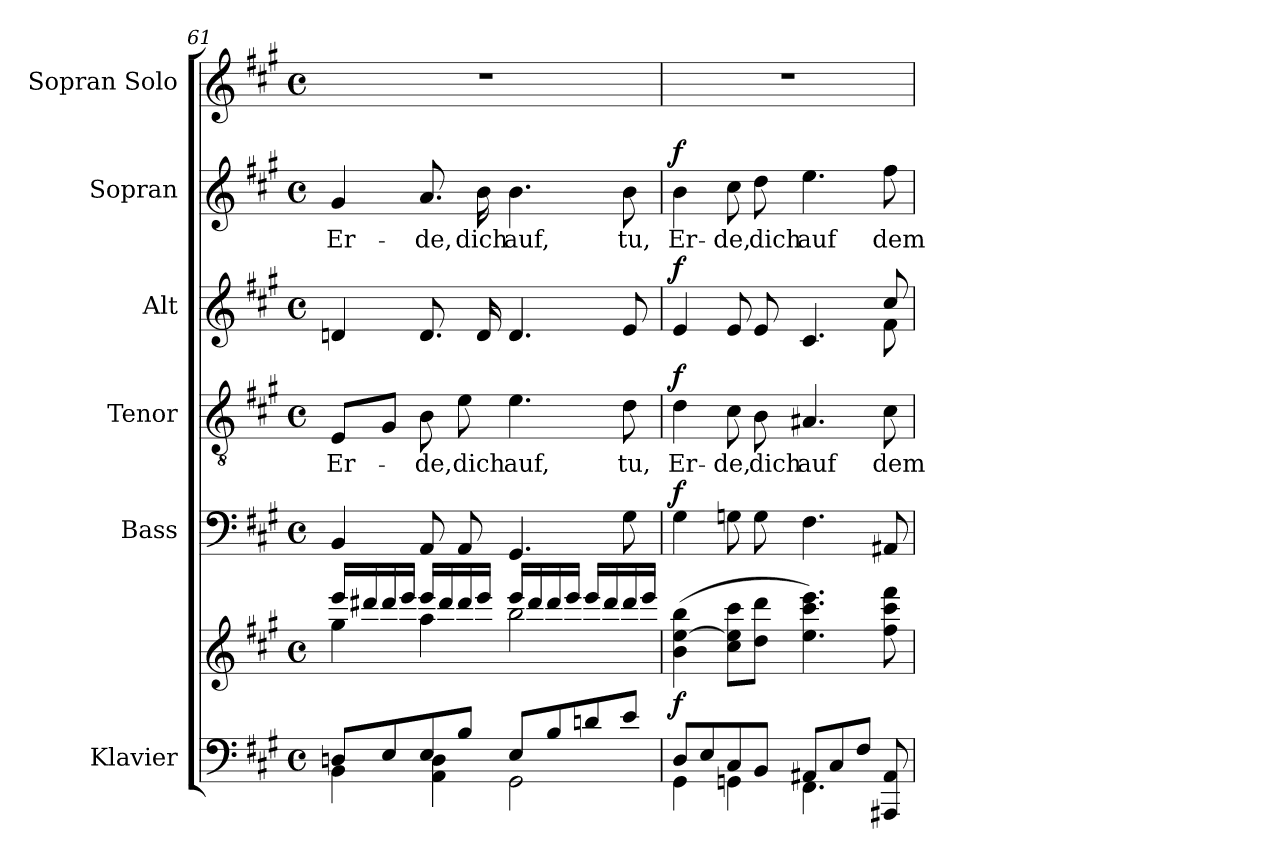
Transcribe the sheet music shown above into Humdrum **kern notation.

**kern	**kern	**dynam	**kern	**dynam	**kern	**text	**dynam	**kern	**dynam	**kern	**text	**dynam	**kern
*part6	*part6	*part6	*part5	*part5	*part4	*part4	*part4	*part3	*part3	*part2	*part2	*part2	*part1
*staff7	*staff6	*staff6/7	*staff5	*staff5	*staff4	*staff4	*staff4	*staff3	*staff3	*staff2	*staff2	*staff2	*staff1
*I"Klavier	*	*	*I"Bass	*	*I"Tenor	*	*	*I"Alt	*	*I"Sopran	*	*	*I"Sopran Solo
*	*	*	*I'B	*	*I'T	*	*	*I'A	*	*I'S	*	*	*
*clefF4	*clefG2	*	*clefF4	*	*clefGv2	*	*	*clefG2	*	*clefG2	*	*	*clefG2
*k[f#c#g#]	*k[f#c#g#]	*	*k[f#c#g#]	*	*k[f#c#g#]	*	*	*k[f#c#g#]	*	*k[f#c#g#]	*	*	*k[f#c#g#]
*M4/4	*M4/4	*	*M4/4	*	*M4/4	*	*	*M4/4	*	*M4/4	*	*	*M4/4
*met(c)	*met(c)	*	*met(c)	*	*met(c)	*	*	*met(c)	*	*met(c)	*	*	*met(c)
=61	=61	=61	=61	=61	=61	=61	=61	=61	=61	=61	=61	=61	=61
*^	*^	*	*	*	*	*	*	*	*	*	*	*	*
!	!	!	!	!	!	!	!	!LO:LY:b	!	!	!	!	!LO:LY:b	!	!
8Dn/L	4BB\	16eee/LL	4gg#\	.	4BB/	.	8E/L	Er-	.	4dn/	.	4g#/	Er-	.	1r
.	.	16ddd#X/	.	.	.	.	.	.	.	.	.	.	.	.	.
8E/	.	16ddd#/	.	.	.	.	8G#/J	.	.	.	.	.	.	.	.
.	.	16eee/JJ	.	.	.	.	.	.	.	.	.	.	.	.	.
!	!	!	!	!	!	!	!	!LO:LY:b	!	!	!	!	!LO:LY:b	!	!
8E/	4AA\ 4D\	16eee/LL	4aa\	.	8AA/	.	8B\	-de,	.	8.d/	.	8.a/	-de,	.	.
.	.	16ddd#/	.	.	.	.	.	.	.	.	.	.	.	.	.
!	!	!	!	!	!	!	!	!LO:LY:b	!	!	!	!	!	!	!
8B/J	.	16ddd#/	.	.	8AA/	.	8e\	dich	.	.	.	.	.	.	.
!	!	!	!	!	!	!	!	!	!	!	!	!	!LO:LY:b	!	!
.	.	16eee/JJ	.	.	.	.	.	.	.	16d/	.	16b\	dich	.	.
!	!	!	!	!	!	!	!	!LO:LY:b	!	!	!	!	!LO:LY:b	!	!
8E/L	2GG#\	16eee/LL	2bb\	.	4.GG#/	.	4.e\	auf,	.	4.d/	.	4.b\	auf,	.	.
.	.	16ddd#/	.	.	.	.	.	.	.	.	.	.	.	.	.
8B/	.	16ddd#/	.	.	.	.	.	.	.	.	.	.	.	.	.
.	.	16eee/JJ	.	.	.	.	.	.	.	.	.	.	.	.	.
8dn/	.	16eee/LL	.	.	.	.	.	.	.	.	.	.	.	.	.
.	.	16ddd#/	.	.	.	.	.	.	.	.	.	.	.	.	.
!	!	!	!	!	!	!	!	!LO:LY:b	!	!	!	!	!LO:LY:b	!	!
8e/J	.	16ddd#/	.	.	8G#\	.	8d\	tu,	.	8e/	.	8b\	tu,	.	.
.	.	16eee/JJ	.	.	.	.	.	.	.	.	.	.	.	.	.
*	*	*v	*v	*	*	*	*	*	*	*	*	*	*	*	*
!!LO:LB:g=z
=62	=62	=62	=62	=62	=62	=62	=62	=62	=62	=62	=62	=62	=62	=62
!	!	!	!LO:DY:a=2	!	!LO:DY:a	!	!LO:LY:b	!LO:DY:a	!	!LO:DY:a	!	!LO:LY:b	!LO:DY:a	!
*	*	*	*	*	*	*	*	*	*^	*	*	*	*	*
8D/L	4GG#\	(4b\ [4ee\ 4bb\	f	4G#\	f	4d\	Er-	f	4e/	2..ryy	f	4b\	Er-	f	1r
8E/	.	.	.	.	.	.	.	.	.	.	.	.	.	.	.
!	!	!	!	!	!	!	!LO:LY:b	!	!	!	!	!	!LO:LY:b	!	!
8C#/	4GGn\	8cc#\ 8ee\] 8ccc#\L	.	8Gn\	.	8c#\	-de,	.	8e/	.	.	8cc#\	-de,	.	.
!	!	!	!	!	!	!	!LO:LY:b	!	!	!	!	!	!LO:LY:b	!	!
8BB/J	.	8dd\ 8ddd\J	.	8G\	.	8B\	dich	.	8e/	.	.	8dd\	dich	.	.
!	!	!	!	!	!	!	!LO:LY:b	!	!	!	!	!	!LO:LY:b	!	!
8AA#X/L	4.FF#\	4.ee\ 4.ccc#\ 4.eee\)	.	4.F#\	.	4.A#X/	auf	.	4.c#/	.	.	4.ee\	auf	.	.
8C#/	.	.	.	.	.	.	.	.	.	.	.	.	.	.	.
8F#/J	.	.	.	.	.	.	.	.	.	.	.	.	.	.	.
!	!	!	!	!	!	!	!LO:LY:b	!	!	!	!	!	!LO:LY:b	!	!
8AAA#X/ 8AA#/	8rAyy	8ff#\ 8ccc#\ 8fff#\	.	8AA#X/	.	8c#\	dem	.	8cc#/	8f#\	.	8ff#\	dem	.	.
*v	*v	*	*	*	*	*	*	*	*v	*v	*	*	*	*	*
=	=	=	=	=	=	=	=	=	=	=	=	=	=
*-	*-	*-	*-	*-	*-	*-	*-	*-	*-	*-	*-	*-	*-
